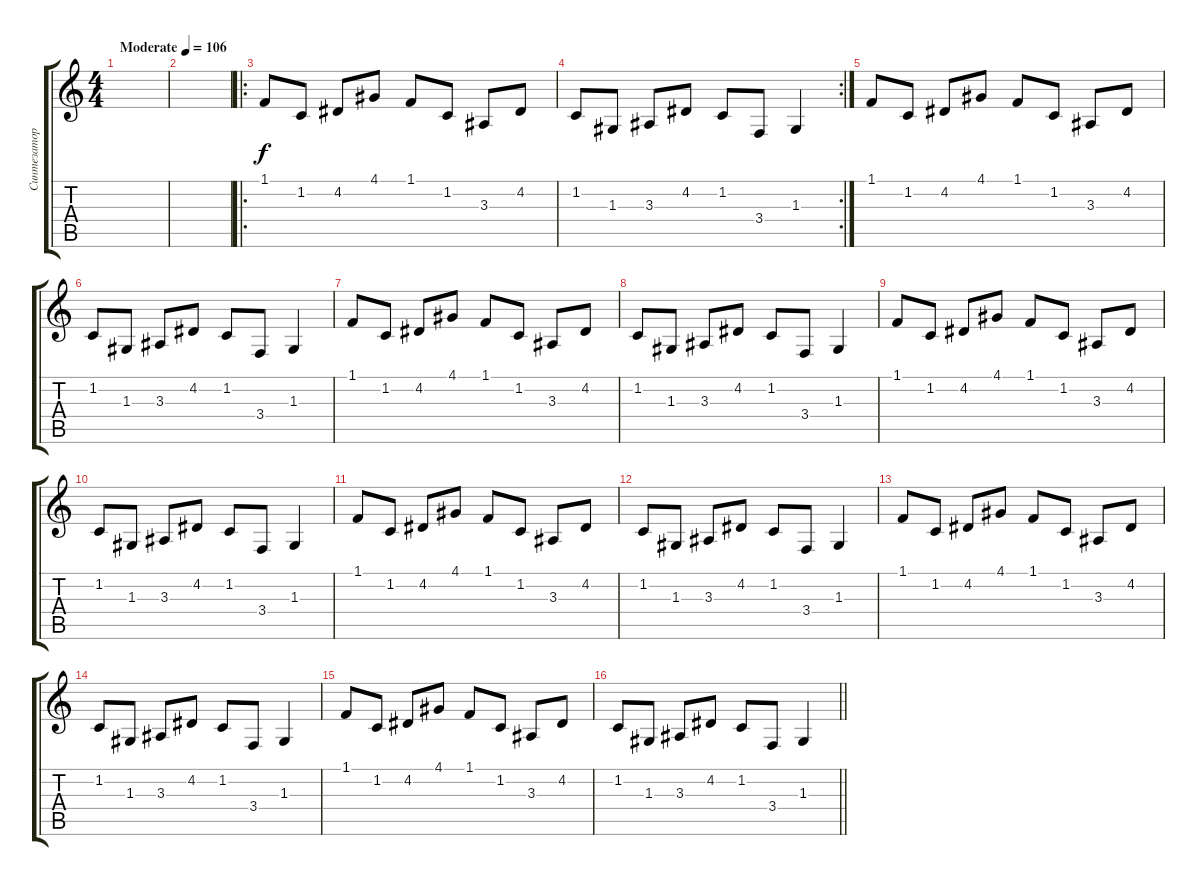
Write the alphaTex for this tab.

\track ("Синтезатор" "Синтезатор") {instrument stringensemble1}
\staff {score tabs}
\tuning (E4 B3 G3 D3 A2 E2) {hide}
\ts (4 4)
\tempo (106 "Moderate")
\clef g2
\ks c
|
|
\ro
1.1.8 1.2.8 4.2.8 4.1.8 1.1.8 1.2.8 3.3.8 4.2.8 |
\rc 2
1.2.8 1.3.8 3.3.8 4.2.8 1.2.8 3.4.8 1.3.4 |
1.1.8 1.2.8 4.2.8 4.1.8 1.1.8 1.2.8 3.3.8 4.2.8 |
1.2.8 1.3.8 3.3.8 4.2.8 1.2.8 3.4.8 1.3.4 |
1.1.8 1.2.8 4.2.8 4.1.8 1.1.8 1.2.8 3.3.8 4.2.8 |
1.2.8 1.3.8 3.3.8 4.2.8 1.2.8 3.4.8 1.3.4 |
1.1.8 1.2.8 4.2.8 4.1.8 1.1.8 1.2.8 3.3.8 4.2.8 |
1.2.8 1.3.8 3.3.8 4.2.8 1.2.8 3.4.8 1.3.4 |
1.1.8 1.2.8 4.2.8 4.1.8 1.1.8 1.2.8 3.3.8 4.2.8 |
1.2.8 1.3.8 3.3.8 4.2.8 1.2.8 3.4.8 1.3.4 |
1.1.8 1.2.8 4.2.8 4.1.8 1.1.8 1.2.8 3.3.8 4.2.8 |
1.2.8 1.3.8 3.3.8 4.2.8 1.2.8 3.4.8 1.3.4 |
1.1.8 1.2.8 4.2.8 4.1.8 1.1.8 1.2.8 3.3.8 4.2.8 |
\barLineRight lightlight
1.2.8 1.3.8 3.3.8 4.2.8 1.2.8 3.4.8 1.3.4
